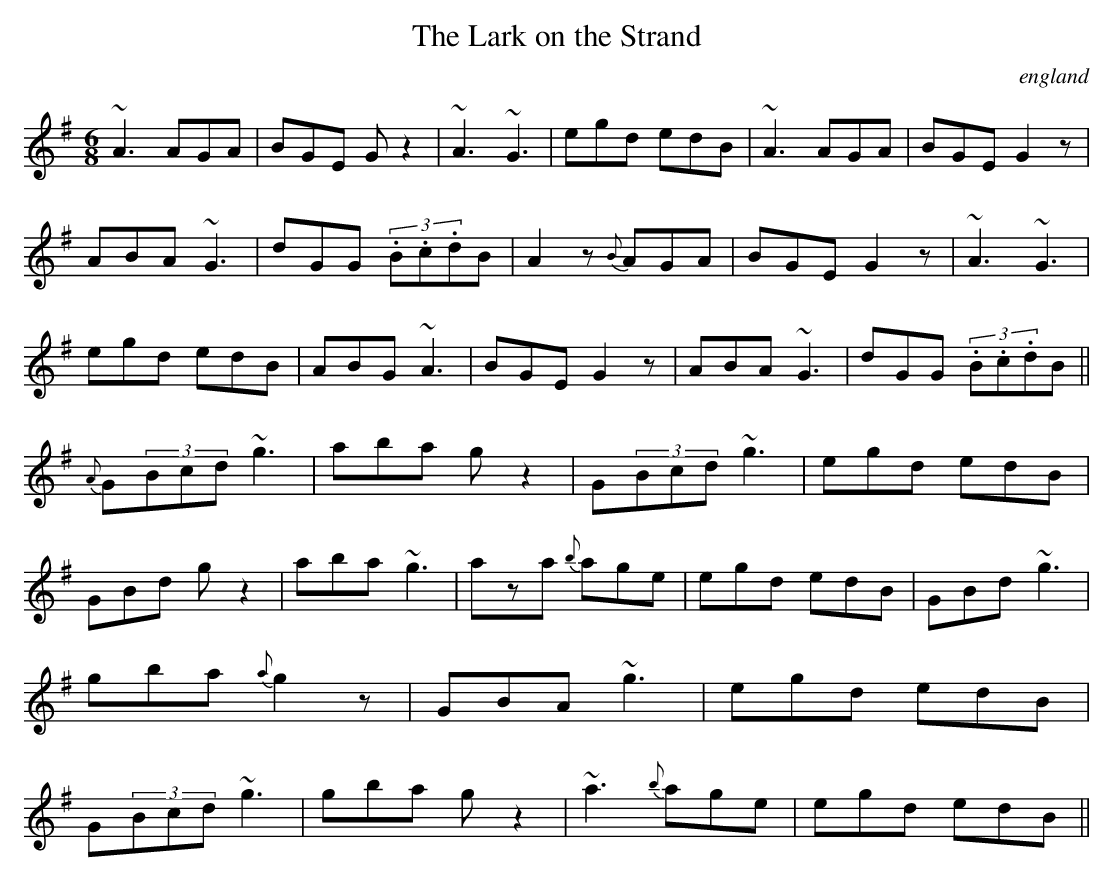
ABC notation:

X:1
T:The Lark on the Strand
O:england
M:6/8
L:1/8
K:G
~A3 AGA | BGE Gz2 | ~A3 ~G3 | egd edB | ~A3 AGA | BGE G2z | ABA ~G3|\
dGG (3.B.c.dB | A2z {B}AGA | BGE G2z | ~A3 ~G3 | egd edB | ABG ~A3 | BGE G2z |\
ABA ~G3 | dGG (3.B.c.dB || {A}G(3Bcd ~g3 | aba gz2 | G(3Bcd ~g3 | egd edB |\
GBd gz2 | aba ~g3 | aza {b}age | egd edB | GBd ~g3 | gba {a}g2z |\
GBA ~g3 | egd edB | G(3Bcd ~g3 | gba gz2 | ~a3 {b}age | egd edB ||
